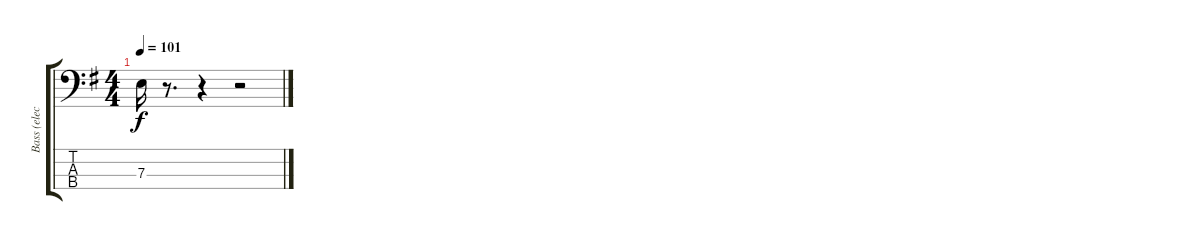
\track ("Bass (elec.)" "Bass (elec") {instrument electricbassfinger}
\staff {score tabs}
\tuning (G2 D2 A1 E1) {hide}
\ts (4 4)
\tempo 101
\clef f4
\ks eminor
7.3.16{dy f} r.8{d} r.4 r.2
